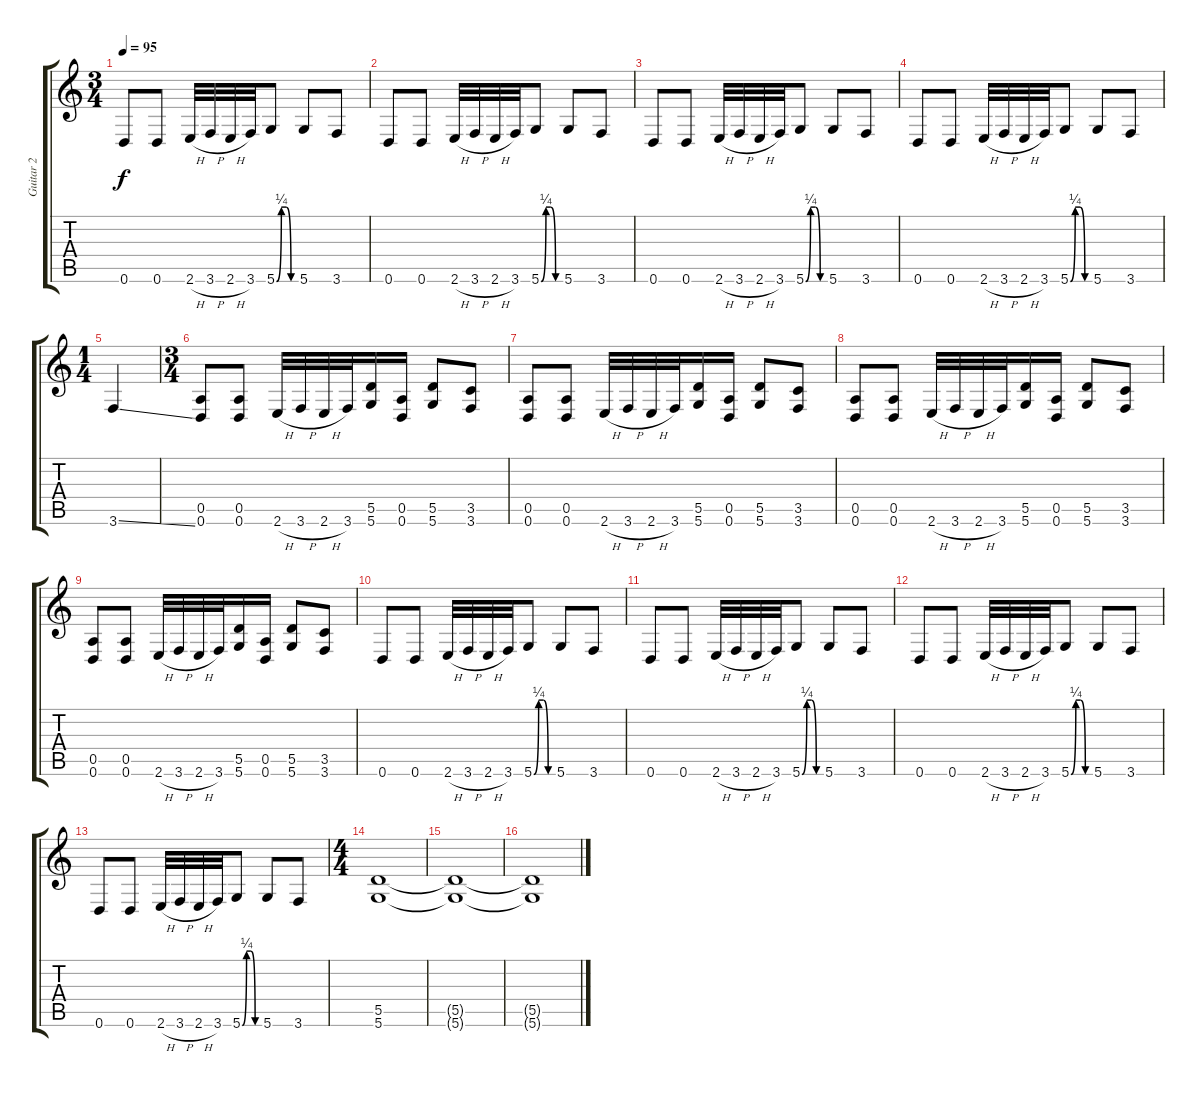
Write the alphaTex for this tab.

\track ("Guitar 2" "Guitar 2") {instrument distortionguitar}
\staff {score tabs}
\tuning (E4 B3 G3 D3 A2 D2) {hide}
\ts (3 4)
\tempo 95
\clef g2
\ks c
0.6.8{dy f balance 0} 0.6.8 2.6{h}.32 3.6{h}.32 2.6{h}.32 3.6.32 5.6{be (custom 0 0 15 1 30 1 45 0 60 0)}.8 5.6.8 3.6.8 |
0.6.8{balance 0} 0.6.8 2.6{h}.32 3.6{h}.32 2.6{h}.32 3.6.32 5.6{be (custom 0 0 15 1 30 1 45 0 60 0)}.8 5.6.8 3.6.8 |
0.6.8{balance 0} 0.6.8 2.6{h}.32 3.6{h}.32 2.6{h}.32 3.6.32 5.6{be (custom 0 0 15 1 30 1 45 0 60 0)}.8 5.6.8 3.6.8 |
0.6.8{balance 0} 0.6.8 2.6{h}.32 3.6{h}.32 2.6{h}.32 3.6.32 5.6{be (custom 0 0 15 1 30 1 45 0 60 0)}.8 5.6.8 3.6.8 |
\ts (1 4)
3.6{ss}.4 |
\ts (3 4)
(0.5 0.6).8{volume 14 balance 0 instrument distortionguitar} (0.5 0.6).8 2.6{h}.32 3.6{h}.32 2.6{h}.32 3.6.32 (5.5 5.6).16 (0.5 0.6).16 (5.5 5.6).8 (3.5 3.6).8 |
(0.5 0.6).8 (0.5 0.6).8 2.6{h}.32 3.6{h}.32 2.6{h}.32 3.6.32 (5.5 5.6).16 (0.5 0.6).16 (5.5 5.6).8 (3.5 3.6).8 |
(0.5 0.6).8{balance 0} (0.5 0.6).8 2.6{h}.32 3.6{h}.32 2.6{h}.32 3.6.32 (5.5 5.6).16 (0.5 0.6).16 (5.5 5.6).8 (3.5 3.6).8 |
(0.5 0.6).8 (0.5 0.6).8 2.6{h}.32 3.6{h}.32 2.6{h}.32 3.6.32 (5.5 5.6).16 (0.5 0.6).16 (5.5 5.6).8 (3.5 3.6).8 |
0.6.8{balance 0} 0.6.8 2.6{h}.32 3.6{h}.32 2.6{h}.32 3.6.32 5.6{be (custom 0 0 15 1 30 1 45 0 60 0)}.8 5.6.8 3.6.8 |
0.6.8{balance 0} 0.6.8 2.6{h}.32 3.6{h}.32 2.6{h}.32 3.6.32 5.6{be (custom 0 0 15 1 30 1 45 0 60 0)}.8 5.6.8 3.6.8 |
0.6.8{balance 0} 0.6.8 2.6{h}.32 3.6{h}.32 2.6{h}.32 3.6.32 5.6{be (custom 0 0 15 1 30 1 45 0 60 0)}.8 5.6.8 3.6.8 |
0.6.8{balance 0} 0.6.8 2.6{h}.32 3.6{h}.32 2.6{h}.32 3.6.32 5.6{be (custom 0 0 15 1 30 1 45 0 60 0)}.8 5.6.8 3.6.8 |
\ts (4 4)
(5.5 5.6).1 |
(5.5{t} 5.6{t}).1 |
(5.5{t} 5.6{t}).1
